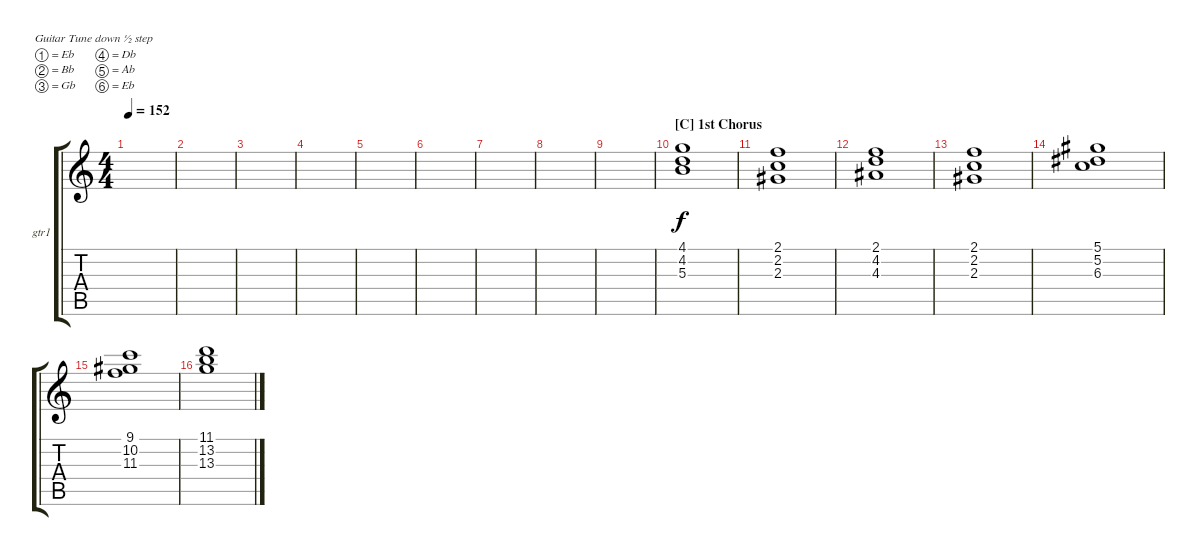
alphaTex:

\defaultSystemsLayout 4
\bracketExtendMode groupsimilarinstruments
\firstSystemTrackNameOrientation horizontal
\otherSystemsTrackNameOrientation horizontal
\track ("Lead guitar" "gtr1") {instrument electricguitarclean}
\staff {score tabs}
\tuning (Eb4 Bb3 Gb3 Db3 Ab2 Eb2)
\ts (4 4)
\tempo 152
\clef g2
\ks c
|
|
|
|
|
|
|
|
|
\section ("C" "1st Chorus")
(5.3 4.2 4.1).1 |
(2.2 2.3 2.1).1 |
(4.3 4.2 2.1).1 |
(2.1 2.2 2.3).1 |
(5.1 5.2 6.3).1 |
(9.1 10.2 11.3).1 |
(13.3 13.2 11.1).1
